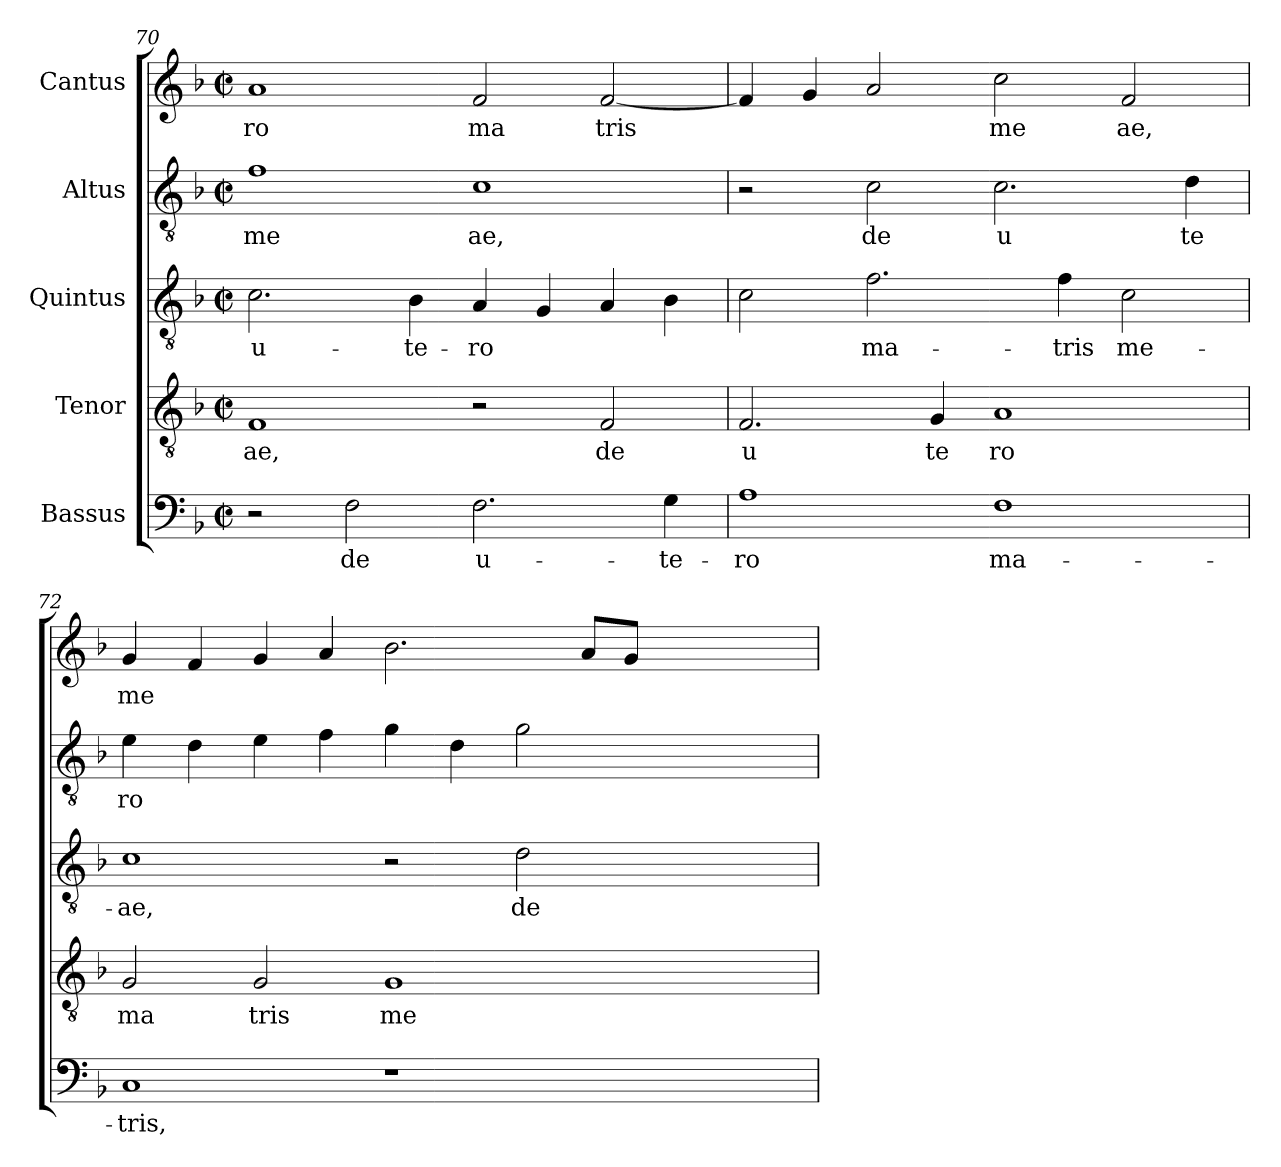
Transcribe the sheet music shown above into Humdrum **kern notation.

**kern	**text	**kern	**text	**kern	**text	**kern	**text	**kern	**text
*part5	*part5	*part4	*part4	*part3	*part3	*part2	*part2	*part1	*part1
*staff5	*staff5	*staff4	*staff4	*staff3	*staff3	*staff2	*staff2	*staff1	*staff1
*I"Bassus	*	*I"Tenor	*	*I"Quintus	*	*I"Altus	*	*I"Cantus	*
*clefF4	*	*clefGv2	*	*clefGv2	*	*clefGv2	*	*clefG2	*
*k[b-]	*	*k[b-]	*	*k[b-]	*	*k[b-]	*	*k[b-]	*
*F:	*	*F:	*	*F:	*	*F:	*	*F:	*
*M2/2	*	*M2/2	*	*M2/2	*	*M2/2	*	*M2/2	*
*met(c|)	*	*met(c|)	*	*met(c|)	*	*met(c|)	*	*met(c|)	*
=70	=70	=70	=70	=70	=70	=70	=70	=70	=70
!	!	!	!LO:LY:b:cj	!	!LO:LY:b:cj	!	!LO:LY:b:cj	!	!LO:LY:b:cj
2r	.	1F	ae,	2.c\	u-	1f	me	1a	ro
!	!LO:LY:b:cj	!	!	!	!	!	!	!	!
2F\	de	.	.	.	.	.	.	.	.
!	!	!	!	!	!LO:LY:b:cj	!	!	!	!
.	.	.	.	4B-\	-te-	.	.	.	.
!	!LO:LY:b:cj	!	!	!	!LO:LY:b:cj	!	!LO:LY:b:cj	!	!LO:LY:b:cj
2.F\	u-	2r	.	4A/	-ro	1c	ae,	2f/	ma
.	.	.	.	4G/	.	.	.	.	.
!	!	!	!LO:LY:b:cj	!	!	!	!	!	!LO:LY:b
.	.	2F/	de	4A/	.	.	.	[<2f/	tris
!	!LO:LY:b:cj	!	!	!	!	!	!	!	!
4G\	-te-	.	.	4B-\	.	.	.	.	.
=71	=71	=71	=71	=71	=71	=71	=71	=71	=71
!	!LO:LY:b:cj	!	!LO:LY:b:cj	!	!	!	!	!	!
1A	-ro	2.F/	u	2c\	.	2r	.	4f/]	.
.	.	.	.	.	.	.	.	4g/	.
!	!	!	!	!	!LO:LY:b:cj	!	!LO:LY:b:cj	!	!
.	.	.	.	2.f\	ma-	2c\	de	2a/	.
!	!	!	!LO:LY:b:cj	!	!	!	!	!	!
.	.	4G/	te	.	.	.	.	.	.
!	!LO:LY:b:cj	!	!LO:LY:b:cj	!	!	!	!LO:LY:b:cj	!	!LO:LY:b:cj
1F	ma-	1A	ro	.	.	2.c\	u	2cc\	me
!	!	!	!	!	!LO:LY:b:cj	!	!	!	!
.	.	.	.	4f\	-tris	.	.	.	.
!	!	!	!	!	!LO:LY:b:cj	!	!	!	!LO:LY:b:cj
.	.	.	.	2c\	me-	.	.	2f/	ae,
!	!	!	!	!	!	!	!LO:LY:b:cj	!	!
.	.	.	.	.	.	4d\	te	.	.
=72	=72	=72	=72	=72	=72	=72	=72	=72	=72
!	!LO:LY:b:cj	!	!LO:LY:b:cj	!	!LO:LY:b:cj	!	!LO:LY:b:cj	!	!LO:LY:b
1C	-tris,	2G/	ma	1c	-ae,	4e\	ro	4g/	me
.	.	.	.	.	.	4d\	.	4f/	.
!	!	!	!LO:LY:b:cj	!	!	!	!	!	!
.	.	2G/	tris	.	.	4e\	.	4g/	.
.	.	.	.	.	.	4f\	.	4a/	.
!LO:N:vis=1	!	!	!LO:LY:b:cj	!	!	!	!	!	!
0r	.	1G	me	2r	.	4g\	.	2.b-\	.
.	.	.	.	.	.	4d\	.	.	.
!	!	!	!	!	!LO:LY:b:cj	!	!	!	!
.	.	.	.	2d\	de	2g\	.	.	.
.	.	.	.	.	.	.	.	8a/L	.
.	.	.	.	.	.	.	.	8g/J	.
.	.	1ryy	.	1ryy	.	1ryy	.	1ryy	.
=	=	=	=	=	=	=	=	=	=
*-	*-	*-	*-	*-	*-	*-	*-	*-	*-
